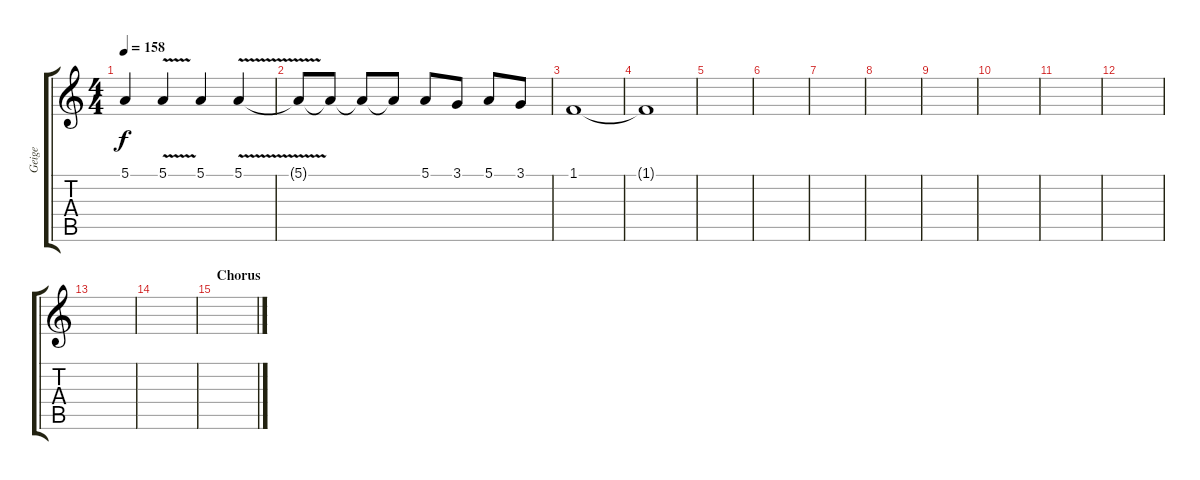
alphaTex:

\track ("Geige" "Geige") {instrument violin}
\staff {score tabs}
\tuning (E4 B3 G3 D3 A2 D2) {hide}
\ts (4 4)
\tempo 158
\clef g2
\ks c
5.1.4{dy f} 5.1{v}.4 5.1.4 5.1{v}.4 |
5.1{t}.8 5.1{t}.8 5.1{t}.8 5.1{t}.8 5.1.8 3.1.8 5.1.8 3.1.8 |
1.1.1 |
1.1{t}.1{volume 0} |
|
|
|
|
|
|
|
|
|
|
\section ("" "Chorus")
